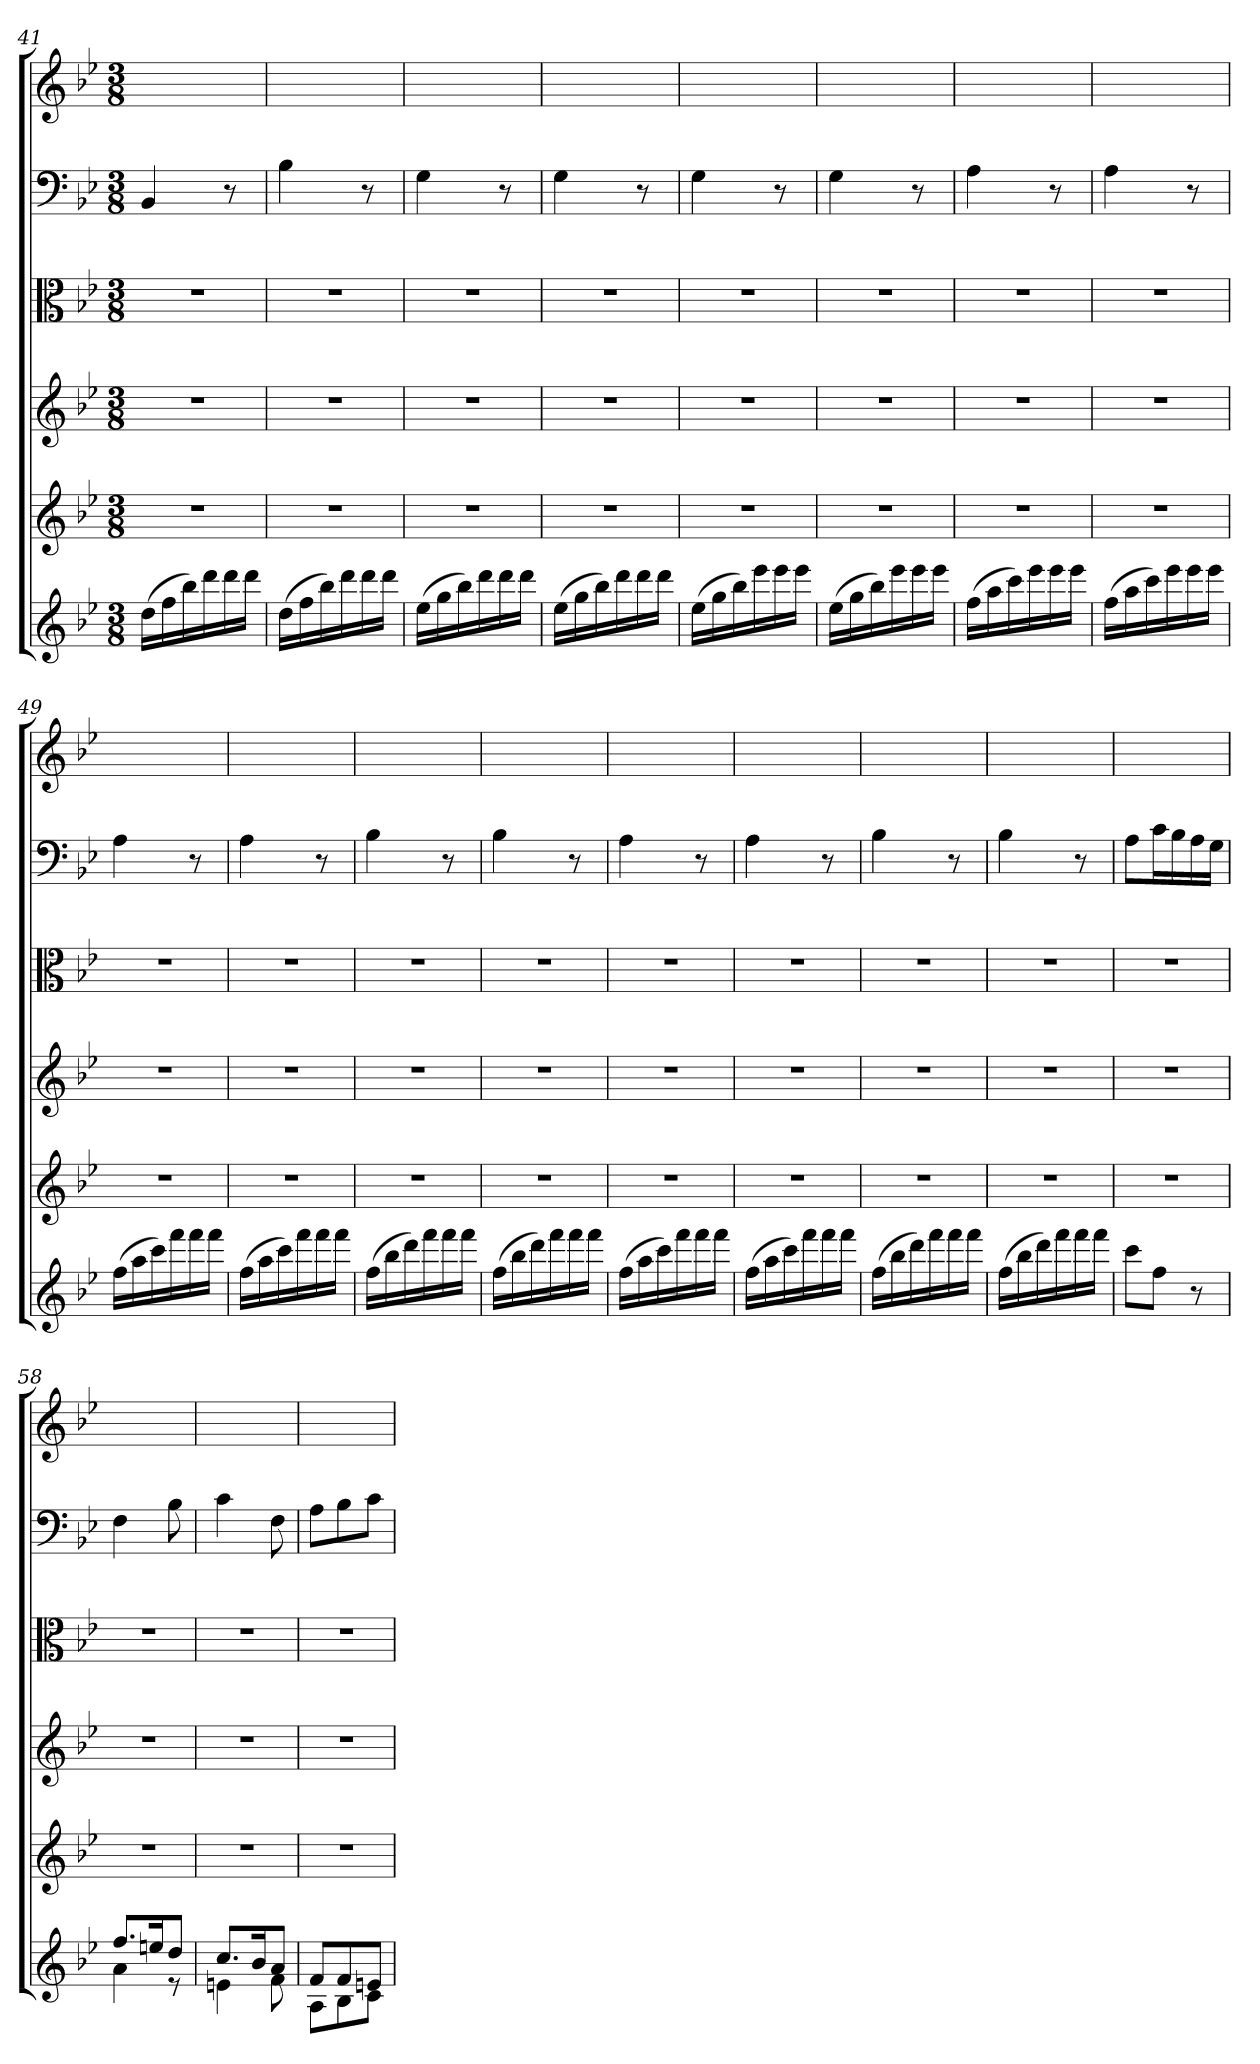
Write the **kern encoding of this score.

**kern	**kern	**kern	**kern	**kern	**kern
*part6	*part5	*part4	*part3	*part2	*part1
*staff6	*staff5	*staff4	*staff3	*staff2	*staff1
*clefG2	*clefG2	*clefG2	*clefC3	*clefF4	*clefG2
*k[b-e-]	*k[b-e-]	*k[b-e-]	*k[b-e-]	*k[b-e-]	*k[b-e-]
*B-:	*B-:	*B-:	*B-:	*B-:	*B-:
*M3/8	*M3/8	*M3/8	*M3/8	*M3/8	*M3/8
=41	=41	=41	=41	=41	=41
(16dd\LL	4.r	4.r	4.r	4BB-/	4.ryy
16ff\	.	.	.	.	.
16bb-\)	.	.	.	.	.
16ddd\	.	.	.	.	.
16ddd\	.	.	.	8r	.
16ddd\JJ	.	.	.	.	.
=42	=42	=42	=42	=42	=42
(16dd\LL	4.r	4.r	4.r	4B-\	4.ryy
16ff\	.	.	.	.	.
16bb-\)	.	.	.	.	.
16ddd\	.	.	.	.	.
16ddd\	.	.	.	8r	.
16ddd\JJ	.	.	.	.	.
=43	=43	=43	=43	=43	=43
(16ee-\LL	4.r	4.r	4.r	4G\	4.ryy
16gg\	.	.	.	.	.
16bb-\)	.	.	.	.	.
16ddd\	.	.	.	.	.
16ddd\	.	.	.	8r	.
16ddd\JJ	.	.	.	.	.
=44	=44	=44	=44	=44	=44
(16ee-\LL	4.r	4.r	4.r	4G\	4.ryy
16gg\	.	.	.	.	.
16bb-\)	.	.	.	.	.
16ddd\	.	.	.	.	.
16ddd\	.	.	.	8r	.
16ddd\JJ	.	.	.	.	.
=45	=45	=45	=45	=45	=45
(16ee-\LL	4.r	4.r	4.r	4G\	4.ryy
16gg\	.	.	.	.	.
16bb-\)	.	.	.	.	.
16eee-\	.	.	.	.	.
16eee-\	.	.	.	8r	.
16eee-\JJ	.	.	.	.	.
=46	=46	=46	=46	=46	=46
(16ee-\LL	4.r	4.r	4.r	4G\	4.ryy
16gg\	.	.	.	.	.
16bb-\)	.	.	.	.	.
16eee-\	.	.	.	.	.
16eee-\	.	.	.	8r	.
16eee-\JJ	.	.	.	.	.
=47	=47	=47	=47	=47	=47
(16ff\LL	4.r	4.r	4.r	4A\	4.ryy
16aa\	.	.	.	.	.
16ccc\)	.	.	.	.	.
16eee-\	.	.	.	.	.
16eee-\	.	.	.	8r	.
16eee-\JJ	.	.	.	.	.
=48	=48	=48	=48	=48	=48
(16ff\LL	4.r	4.r	4.r	4A\	4.ryy
16aa\	.	.	.	.	.
16ccc\)	.	.	.	.	.
16eee-\	.	.	.	.	.
16eee-\	.	.	.	8r	.
16eee-\JJ	.	.	.	.	.
=49	=49	=49	=49	=49	=49
(16ff\LL	4.r	4.r	4.r	4A\	4.ryy
16aa\	.	.	.	.	.
16ccc\)	.	.	.	.	.
16fff\	.	.	.	.	.
16fff\	.	.	.	8r	.
16fff\JJ	.	.	.	.	.
=50	=50	=50	=50	=50	=50
(16ff\LL	4.r	4.r	4.r	4A\	4.ryy
16aa\	.	.	.	.	.
16ccc\)	.	.	.	.	.
16fff\	.	.	.	.	.
16fff\	.	.	.	8r	.
16fff\JJ	.	.	.	.	.
=51	=51	=51	=51	=51	=51
(16ff\LL	4.r	4.r	4.r	4B-\	4.ryy
16bb-\	.	.	.	.	.
16ddd\)	.	.	.	.	.
16fff\	.	.	.	.	.
16fff\	.	.	.	8r	.
16fff\JJ	.	.	.	.	.
=52	=52	=52	=52	=52	=52
(16ff\LL	4.r	4.r	4.r	4B-\	4.ryy
16bb-\	.	.	.	.	.
16ddd\)	.	.	.	.	.
16fff\	.	.	.	.	.
16fff\	.	.	.	8r	.
16fff\JJ	.	.	.	.	.
=53	=53	=53	=53	=53	=53
(16ff\LL	4.r	4.r	4.r	4A\	4.ryy
16aa\	.	.	.	.	.
16ccc\)	.	.	.	.	.
16fff\	.	.	.	.	.
16fff\	.	.	.	8r	.
16fff\JJ	.	.	.	.	.
=54	=54	=54	=54	=54	=54
(16ff\LL	4.r	4.r	4.r	4A\	4.ryy
16aa\	.	.	.	.	.
16ccc\)	.	.	.	.	.
16fff\	.	.	.	.	.
16fff\	.	.	.	8r	.
16fff\JJ	.	.	.	.	.
=55	=55	=55	=55	=55	=55
(16ff\LL	4.r	4.r	4.r	4B-\	4.ryy
16bb-\	.	.	.	.	.
16ddd\)	.	.	.	.	.
16fff\	.	.	.	.	.
16fff\	.	.	.	8r	.
16fff\JJ	.	.	.	.	.
=56	=56	=56	=56	=56	=56
(16ff\LL	4.r	4.r	4.r	4B-\	4.ryy
16bb-\	.	.	.	.	.
16ddd\)	.	.	.	.	.
16fff\	.	.	.	.	.
16fff\	.	.	.	8r	.
16fff\JJ	.	.	.	.	.
=57	=57	=57	=57	=57	=57
8ccc\L	4.r	4.r	4.r	8A\L	4.ryy
8ff\J	.	.	.	16c\L	.
.	.	.	.	16B-\	.
8r	.	.	.	16A\	.
.	.	.	.	16G\JJ	.
=58	=58	=58	=58	=58	=58
*^	*	*	*	*	*
8.ff/L	4a\	4.r	4.r	4.r	4F\	4.ryy
16een/K	.	.	.	.	.	.
8dd/J	8r	.	.	.	8B-\	.
=59	=59	=59	=59	=59	=59	=59
8.cc/L	4en\	4.r	4.r	4.r	4c\	4.ryy
16b-/K	.	.	.	.	.	.
8a/J	8f\	.	.	.	8F\	.
=60	=60	=60	=60	=60	=60	=60
8f/L	8A\L	4.r	4.r	4.r	8A\L	4.ryy
8f/	8B-\	.	.	.	8B-\	.
8en/J	8c\J	.	.	.	8c\J	.
*v	*v	*	*	*	*	*
=	=	=	=	=	=
*-	*-	*-	*-	*-	*-
